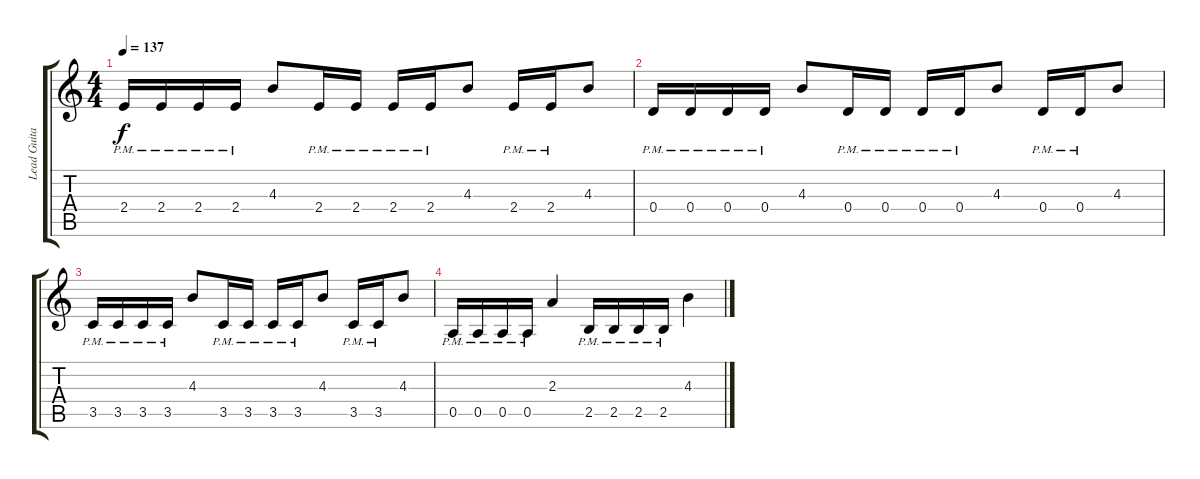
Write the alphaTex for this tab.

\track ("Lead Guitar 1" "Lead Guita") {instrument distortionguitar}
\staff {score tabs}
\tuning (E4 B3 G3 D3 A2 E2) {hide}
\ts (4 4)
\tempo 137
\clef g2
\ks c
2.4{pm}.16{dy f} 2.4{pm}.16 2.4{pm}.16 2.4{pm}.16 4.3.8 2.4{pm}.16 2.4{pm}.16 2.4{pm}.16 2.4{pm}.16 4.3.8 2.4{pm}.16 2.4{pm}.16 4.3.8 |
0.4{pm}.16 0.4{pm}.16 0.4{pm}.16 0.4{pm}.16 4.3.8 0.4{pm}.16 0.4{pm}.16 0.4{pm}.16 0.4{pm}.16 4.3.8 0.4{pm}.16 0.4{pm}.16 4.3.8 |
3.5{pm}.16 3.5{pm}.16 3.5{pm}.16 3.5{pm}.16 4.3.8 3.5{pm}.16 3.5{pm}.16 3.5{pm}.16 3.5{pm}.16 4.3.8 3.5{pm}.16 3.5{pm}.16 4.3.8 |
0.5{pm}.16 0.5{pm}.16 0.5{pm}.16 0.5{pm}.16 2.3.4 2.5{pm}.16 2.5{pm}.16 2.5{pm}.16 2.5{pm}.16 4.3.4
